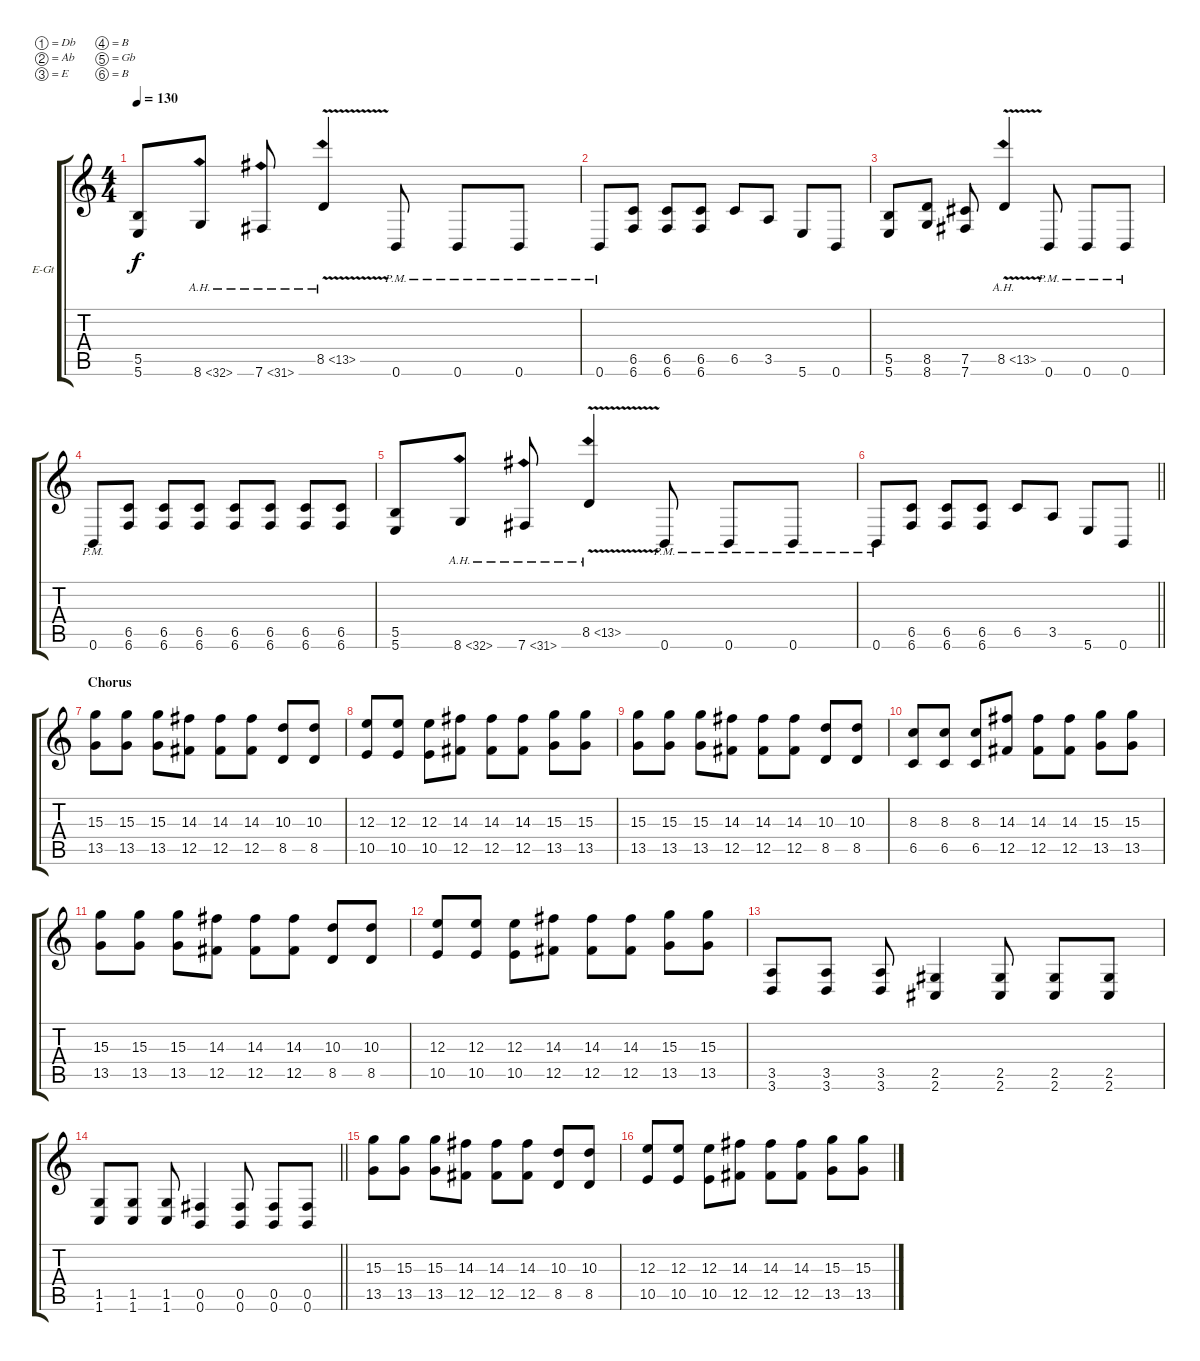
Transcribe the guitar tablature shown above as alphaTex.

\bracketExtendMode groupsimilarinstruments
\firstSystemTrackNameOrientation horizontal
\otherSystemsTrackNameOrientation horizontal
\track ("James Root" "E-Gt") {instrument overdrivenguitar}
\staff {score tabs}
\tuning (Db4 Ab3 E3 B2 Gb2 B1)
\ts (4 4)
\tempo 130
\clef g2
\ks c
(5.6 5.5).8{dy f} 8.6{ah 24}.8 7.6{ah 24}.8 8.5{ah 5 v}.4 0.6{pm}.8 0.6{pm}.8 0.6{pm}.8 |
0.6{pm}.8 (6.5 6.6).8 (6.5 6.6).8 (6.5 6.6).8 6.5.8 3.5.8 5.6.8 0.6.8 |
(5.6 5.5).8 (8.6 8.5).8 (7.6 7.5).8 8.5{ah 5 v}.4 0.6{pm}.8 0.6{pm}.8 0.6{pm}.8 |
0.6{pm}.8 (6.5 6.6).8 (6.5 6.6).8 (6.5 6.6).8 (6.5 6.6).8 (6.5 6.6).8 (6.5 6.6).8 (6.5 6.6).8 |
(5.6 5.5).8 8.6{ah 24}.8 7.6{ah 24}.8 8.5{ah 5 v}.4 0.6{pm}.8 0.6{pm}.8 0.6{pm}.8 |
\barLineRight lightlight
0.6{pm}.8 (6.5 6.6).8 (6.5 6.6).8 (6.5 6.6).8 6.5.8 3.5.8 5.6.8 0.6.8 |
\section ("" "Chorus")
(15.3 13.5).8 (15.3 13.5).8 (15.3 13.5).8 (14.3 12.5).8 (14.3 12.5).8 (14.3 12.5).8 (10.3 8.5).8 (10.3 8.5).8 |
(12.3 10.5).8 (12.3 10.5).8 (12.3 10.5).8 (14.3 12.5).8 (14.3 12.5).8 (14.3 12.5).8 (15.3 13.5).8 (15.3 13.5).8 |
(15.3 13.5).8 (15.3 13.5).8 (15.3 13.5).8 (14.3 12.5).8 (14.3 12.5).8 (14.3 12.5).8 (10.3 8.5).8 (10.3 8.5).8 |
(8.3 6.5).8 (8.3 6.5).8 (8.3 6.5).8 (14.3 12.5).8 (14.3 12.5).8 (14.3 12.5).8 (15.3 13.5).8 (15.3 13.5).8 |
(15.3 13.5).8 (15.3 13.5).8 (15.3 13.5).8 (14.3 12.5).8 (14.3 12.5).8 (14.3 12.5).8 (10.3 8.5).8 (10.3 8.5).8 |
(12.3 10.5).8 (12.3 10.5).8 (12.3 10.5).8 (14.3 12.5).8 (14.3 12.5).8 (14.3 12.5).8 (15.3 13.5).8 (15.3 13.5).8 |
(3.5 3.6).8 (3.5 3.6).8 (3.5 3.6).8 (2.5 2.6).4 (2.5 2.6).8 (2.5 2.6).8 (2.5 2.6).8 |
\barLineRight lightlight
(1.5 1.6).8 (1.5 1.6).8 (1.5 1.6).8 (0.5 0.6).4 (0.5 0.6).8 (0.5 0.6).8 (0.5 0.6).8 |
(15.3 13.5).8 (15.3 13.5).8 (15.3 13.5).8 (14.3 12.5).8 (14.3 12.5).8 (14.3 12.5).8 (10.3 8.5).8 (10.3 8.5).8 |
(12.3 10.5).8 (12.3 10.5).8 (12.3 10.5).8 (14.3 12.5).8 (14.3 12.5).8 (14.3 12.5).8 (15.3 13.5).8 (15.3 13.5).8
